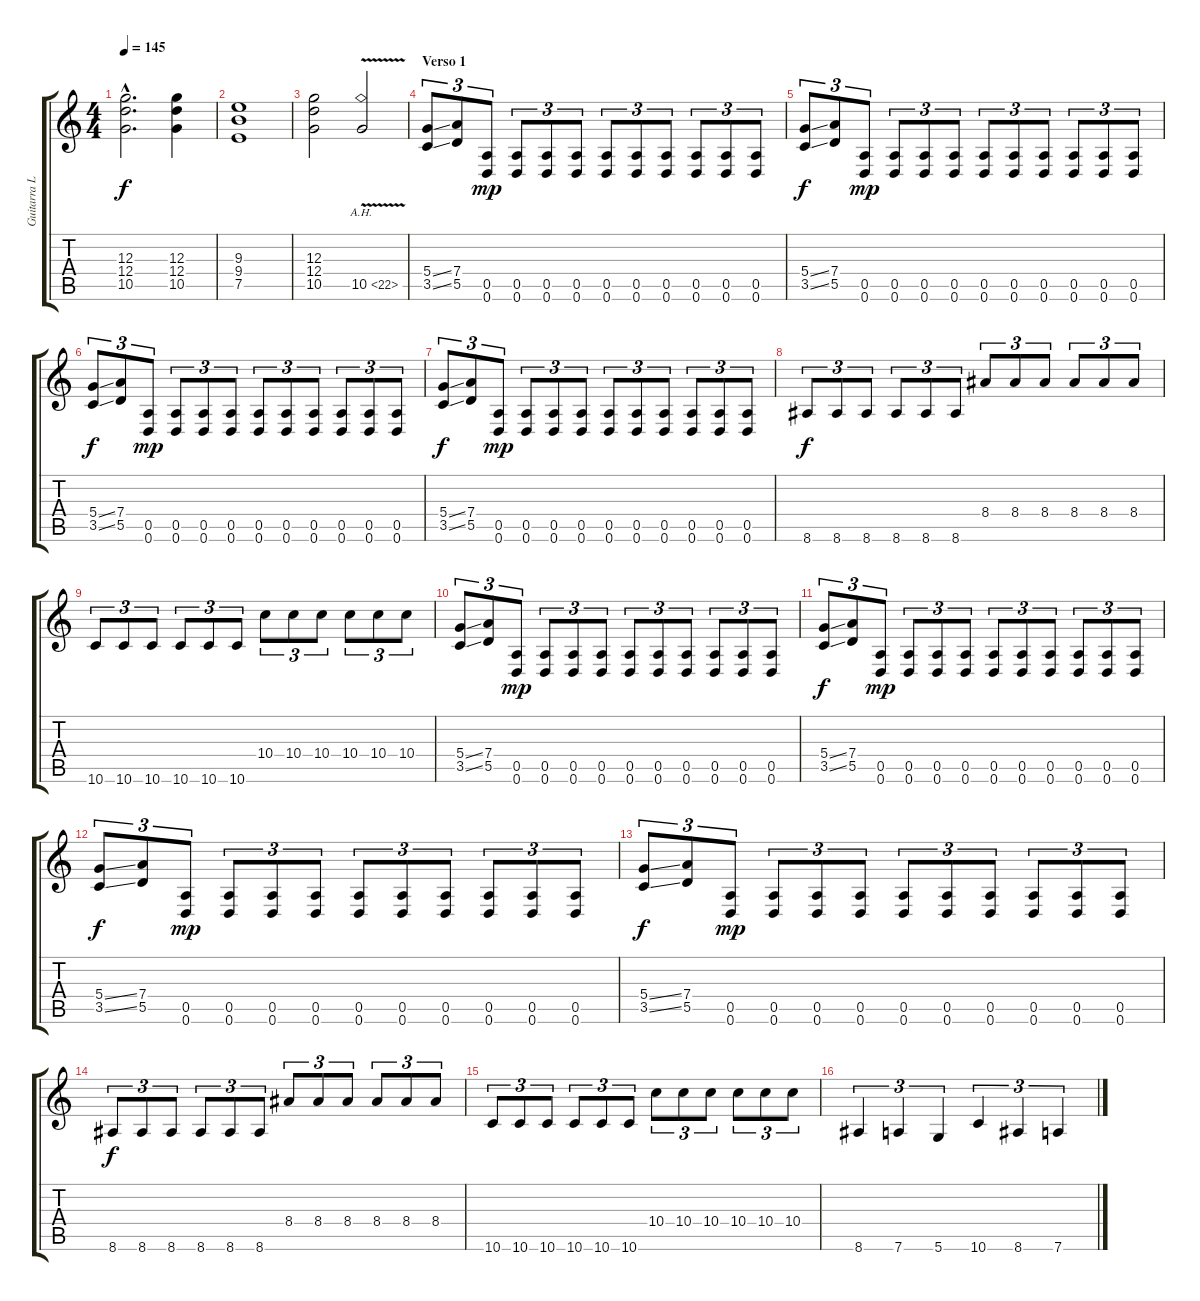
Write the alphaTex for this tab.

\track ("Guitarra Lider" "Guitarra L") {instrument overdrivenguitar}
\staff {score tabs}
\tuning (E4 B3 G3 D3 A2 D2) {hide}
\ts (4 4)
\tempo 145
\clef g2
\ks c
(12.3{hac t} 12.4{hac t} 10.5{hac t}).2{d dy f} (12.3 12.4 10.5).4 |
(9.3 9.4 7.5).1 |
(12.3 12.4 10.5).2 10.5{ah 12 v}.2 |
\section ("" "Verso 1")
(5.4{ss} 3.5{ss}).8{tu (3 2)} (7.4 5.5).8{tu (3 2)} (0.5 0.6).8{tu (3 2) dy mp} (0.5 0.6).8{tu (3 2)} (0.5 0.6).8{tu (3 2)} (0.5 0.6).8{tu (3 2)} (0.5 0.6).8{tu (3 2)} (0.5 0.6).8{tu (3 2)} (0.5 0.6).8{tu (3 2)} (0.5 0.6).8{tu (3 2)} (0.5 0.6).8{tu (3 2)} (0.5 0.6).8{tu (3 2)} |
(5.4{ss} 3.5{ss}).8{tu (3 2) dy f} (7.4 5.5).8{tu (3 2)} (0.5 0.6).8{tu (3 2) dy mp} (0.5 0.6).8{tu (3 2)} (0.5 0.6).8{tu (3 2)} (0.5 0.6).8{tu (3 2)} (0.5 0.6).8{tu (3 2)} (0.5 0.6).8{tu (3 2)} (0.5 0.6).8{tu (3 2)} (0.5 0.6).8{tu (3 2)} (0.5 0.6).8{tu (3 2)} (0.5 0.6).8{tu (3 2)} |
(5.4{ss} 3.5{ss}).8{tu (3 2) dy f} (7.4 5.5).8{tu (3 2)} (0.5 0.6).8{tu (3 2) dy mp} (0.5 0.6).8{tu (3 2)} (0.5 0.6).8{tu (3 2)} (0.5 0.6).8{tu (3 2)} (0.5 0.6).8{tu (3 2)} (0.5 0.6).8{tu (3 2)} (0.5 0.6).8{tu (3 2)} (0.5 0.6).8{tu (3 2)} (0.5 0.6).8{tu (3 2)} (0.5 0.6).8{tu (3 2)} |
(5.4{ss} 3.5{ss}).8{tu (3 2) dy f} (7.4 5.5).8{tu (3 2)} (0.5 0.6).8{tu (3 2) dy mp} (0.5 0.6).8{tu (3 2)} (0.5 0.6).8{tu (3 2)} (0.5 0.6).8{tu (3 2)} (0.5 0.6).8{tu (3 2)} (0.5 0.6).8{tu (3 2)} (0.5 0.6).8{tu (3 2)} (0.5 0.6).8{tu (3 2)} (0.5 0.6).8{tu (3 2)} (0.5 0.6).8{tu (3 2)} |
8.6.8{tu (3 2) dy f} 8.6.8{tu (3 2)} 8.6.8{tu (3 2)} 8.6.8{tu (3 2)} 8.6.8{tu (3 2)} 8.6.8{tu (3 2)} 8.4.8{tu (3 2)} 8.4.8{tu (3 2)} 8.4.8{tu (3 2)} 8.4.8{tu (3 2)} 8.4.8{tu (3 2)} 8.4.8{tu (3 2)} |
10.6.8{tu (3 2)} 10.6.8{tu (3 2)} 10.6.8{tu (3 2)} 10.6.8{tu (3 2)} 10.6.8{tu (3 2)} 10.6.8{tu (3 2)} 10.4.8{tu (3 2)} 10.4.8{tu (3 2)} 10.4.8{tu (3 2)} 10.4.8{tu (3 2)} 10.4.8{tu (3 2)} 10.4.8{tu (3 2)} |
(5.4{ss} 3.5{ss}).8{tu (3 2)} (7.4 5.5).8{tu (3 2)} (0.5 0.6).8{tu (3 2) dy mp} (0.5 0.6).8{tu (3 2)} (0.5 0.6).8{tu (3 2)} (0.5 0.6).8{tu (3 2)} (0.5 0.6).8{tu (3 2)} (0.5 0.6).8{tu (3 2)} (0.5 0.6).8{tu (3 2)} (0.5 0.6).8{tu (3 2)} (0.5 0.6).8{tu (3 2)} (0.5 0.6).8{tu (3 2)} |
(5.4{ss} 3.5{ss}).8{tu (3 2) dy f} (7.4 5.5).8{tu (3 2)} (0.5 0.6).8{tu (3 2) dy mp} (0.5 0.6).8{tu (3 2)} (0.5 0.6).8{tu (3 2)} (0.5 0.6).8{tu (3 2)} (0.5 0.6).8{tu (3 2)} (0.5 0.6).8{tu (3 2)} (0.5 0.6).8{tu (3 2)} (0.5 0.6).8{tu (3 2)} (0.5 0.6).8{tu (3 2)} (0.5 0.6).8{tu (3 2)} |
(5.4{ss} 3.5{ss}).8{tu (3 2) dy f} (7.4 5.5).8{tu (3 2)} (0.5 0.6).8{tu (3 2) dy mp} (0.5 0.6).8{tu (3 2)} (0.5 0.6).8{tu (3 2)} (0.5 0.6).8{tu (3 2)} (0.5 0.6).8{tu (3 2)} (0.5 0.6).8{tu (3 2)} (0.5 0.6).8{tu (3 2)} (0.5 0.6).8{tu (3 2)} (0.5 0.6).8{tu (3 2)} (0.5 0.6).8{tu (3 2)} |
(5.4{ss} 3.5{ss}).8{tu (3 2) dy f} (7.4 5.5).8{tu (3 2)} (0.5 0.6).8{tu (3 2) dy mp} (0.5 0.6).8{tu (3 2)} (0.5 0.6).8{tu (3 2)} (0.5 0.6).8{tu (3 2)} (0.5 0.6).8{tu (3 2)} (0.5 0.6).8{tu (3 2)} (0.5 0.6).8{tu (3 2)} (0.5 0.6).8{tu (3 2)} (0.5 0.6).8{tu (3 2)} (0.5 0.6).8{tu (3 2)} |
8.6.8{tu (3 2) dy f} 8.6.8{tu (3 2)} 8.6.8{tu (3 2)} 8.6.8{tu (3 2)} 8.6.8{tu (3 2)} 8.6.8{tu (3 2)} 8.4.8{tu (3 2)} 8.4.8{tu (3 2)} 8.4.8{tu (3 2)} 8.4.8{tu (3 2)} 8.4.8{tu (3 2)} 8.4.8{tu (3 2)} |
10.6.8{tu (3 2)} 10.6.8{tu (3 2)} 10.6.8{tu (3 2)} 10.6.8{tu (3 2)} 10.6.8{tu (3 2)} 10.6.8{tu (3 2)} 10.4.8{tu (3 2)} 10.4.8{tu (3 2)} 10.4.8{tu (3 2)} 10.4.8{tu (3 2)} 10.4.8{tu (3 2)} 10.4.8{tu (3 2)} |
8.6.4{tu (3 2)} 7.6.4{tu (3 2)} 5.6.4{tu (3 2)} 10.6.4{tu (3 2)} 8.6.4{tu (3 2)} 7.6.4{tu (3 2)}
